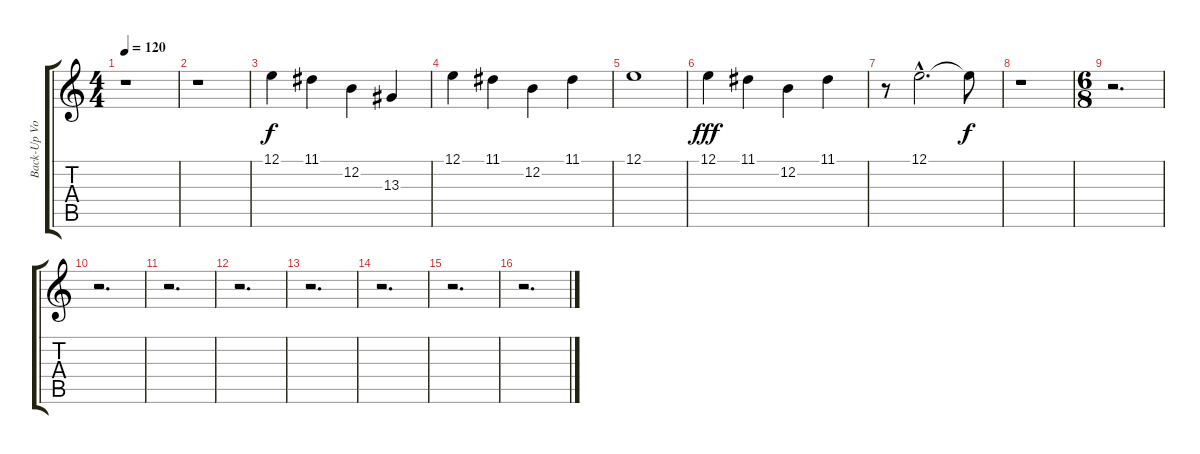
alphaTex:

\track ("Back-Up Vocals" "Back-Up Vo") {instrument synthvoice}
\staff {score tabs}
\tuning (E4 B3 G3 D3 A2 E2) {hide}
\ts (4 4)
\tempo 120
\clef g2
\ks c
r.1{dy f} |
r.1 |
12.1.4 11.1.4 12.2.4 13.3.4 |
12.1.4 11.1.4 12.2.4 11.1.4 |
12.1.1 |
12.1.4{dy fff} 11.1.4 12.2.4 11.1.4 |
r.8 12.1{hac}.2{d} 12.1{t}.8{dy f} |
r.1 |
\ts (6 8)
r.2{d} |
r.2{d} |
r.2{d} |
r.2{d} |
r.2{d} |
r.2{d} |
r.2{d} |
r.2{d}
